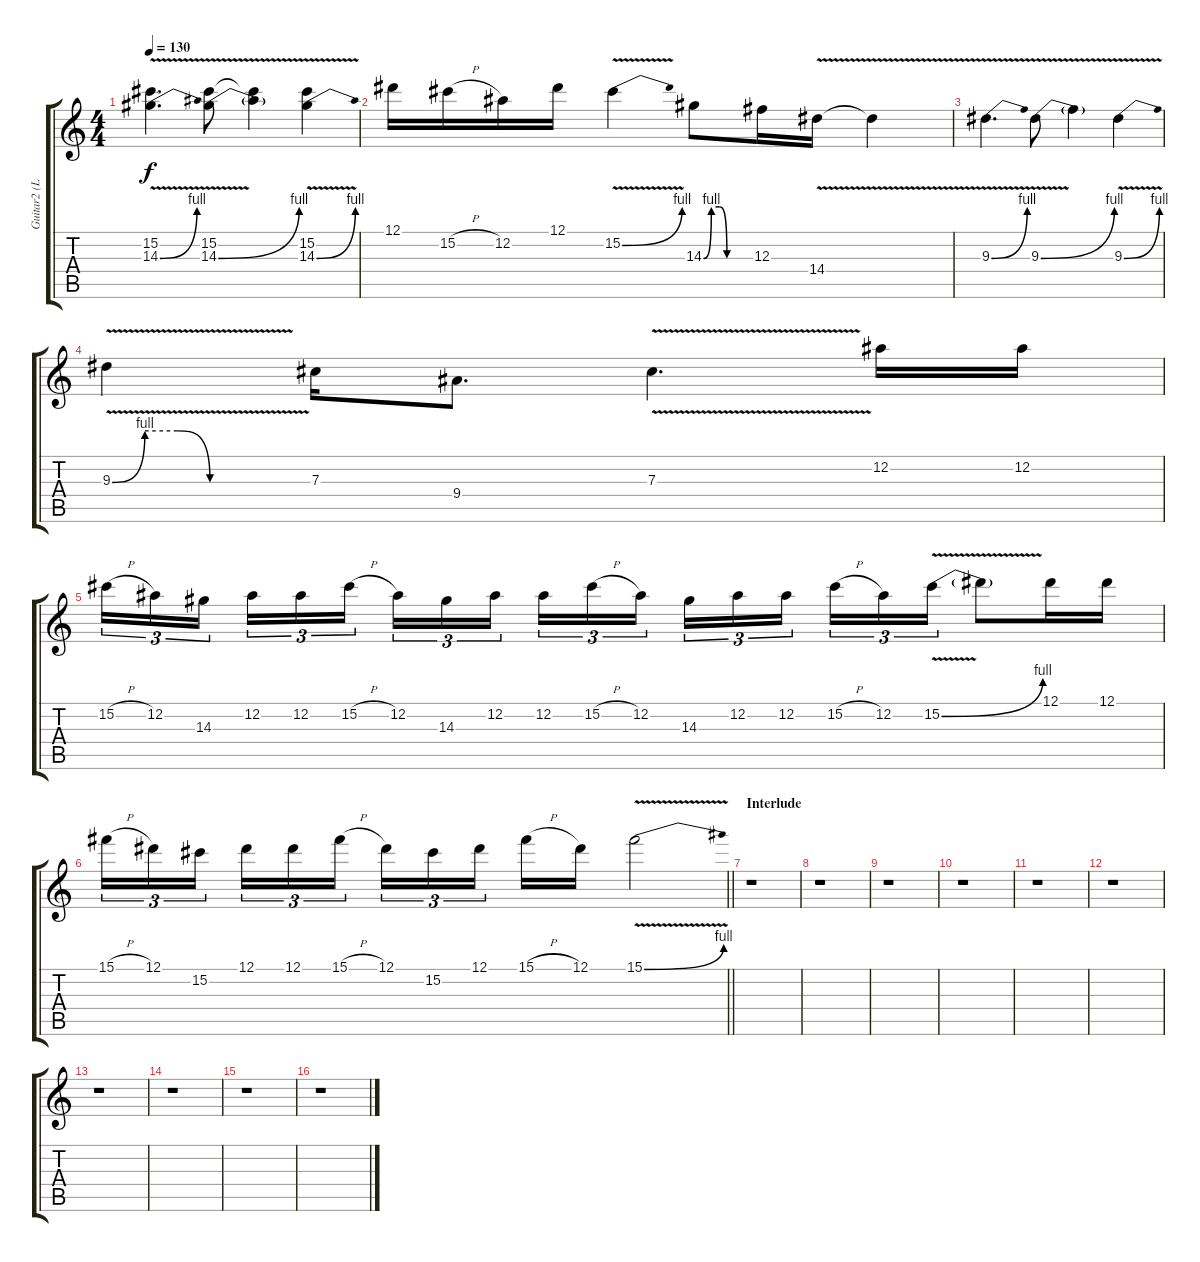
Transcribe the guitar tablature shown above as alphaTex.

\track ("Guitar2 (Lead)" "Guitar2 (L") {instrument distortionguitar}
\staff {score tabs}
\tuning (Eb4 Bb3 Gb3 Db3 Ab2 Eb2) {hide}
\ts (4 4)
\tempo 130
\clef g2
\ks c
(15.2 14.3{be (bend 0 0 60 4) v}).4{d dy f} (15.2 14.3{be (bend 0 0 60 4) v}).8 (15.2{t} 14.3{t}).4 (15.2 14.3{be (bend 0 0 60 4) v}).4 |
12.1.16 15.2{h}.16 12.2.16 12.1.16 15.2{be (bend 0 0 60 4) v}.4 14.3{be (custom 0 0 10 4 20 4 30 0 60 0)}.8 12.3.16 14.4{v}.16 14.4{t}.4 |
9.3{be (bend 0 0 60 4) v}.4{d} 9.3{be (bend 0 0 60 4) v}.8 9.3{t}.4 9.3{be (bend 0 0 60 4) v}.4 |
9.3{be (custom 0 0 10 4 20 4 30 0 60 0) v}.4 7.3.16 9.4.8{d} 7.3{v}.4{d} 12.2.16 12.2.16 |
15.2{h}.16{tu (3 2)} 12.2.16{tu (3 2)} 14.3.16{tu (3 2) beam splitsecondary} 12.2.16{tu (3 2)} 12.2.16{tu (3 2)} 15.2{h}.16{tu (3 2)} 12.2.16{tu (3 2)} 14.3.16{tu (3 2)} 12.2.16{tu (3 2) beam splitsecondary} 12.2.16{tu (3 2)} 15.2{h}.16{tu (3 2)} 12.2.16{tu (3 2)} 14.3.16{tu (3 2)} 12.2.16{tu (3 2)} 12.2.16{tu (3 2) beam splitsecondary} 15.2{h}.16{tu (3 2)} 12.2.16{tu (3 2)} 15.2{be (bend 0 0 60 4) v}.16{tu (3 2)} 15.2{t}.8 12.1.16 12.1.16 |
\barLineRight lightlight
15.1{h}.16{tu (3 2)} 12.1.16{tu (3 2)} 15.2.16{tu (3 2) beam splitsecondary} 12.1.16{tu (3 2)} 12.1.16{tu (3 2)} 15.1{h}.16{tu (3 2)} 12.1.16{tu (3 2)} 15.2.16{tu (3 2)} 12.1.16{tu (3 2) beam splitsecondary} 15.1{h}.16 12.1.16 15.1{be (bend 0 0 60 4) v}.2 |
\section ("" "Interlude")
r.1 |
r.1 |
r.1 |
r.1 |
r.1 |
r.1 |
r.1 |
r.1 |
r.1 |
r.1
